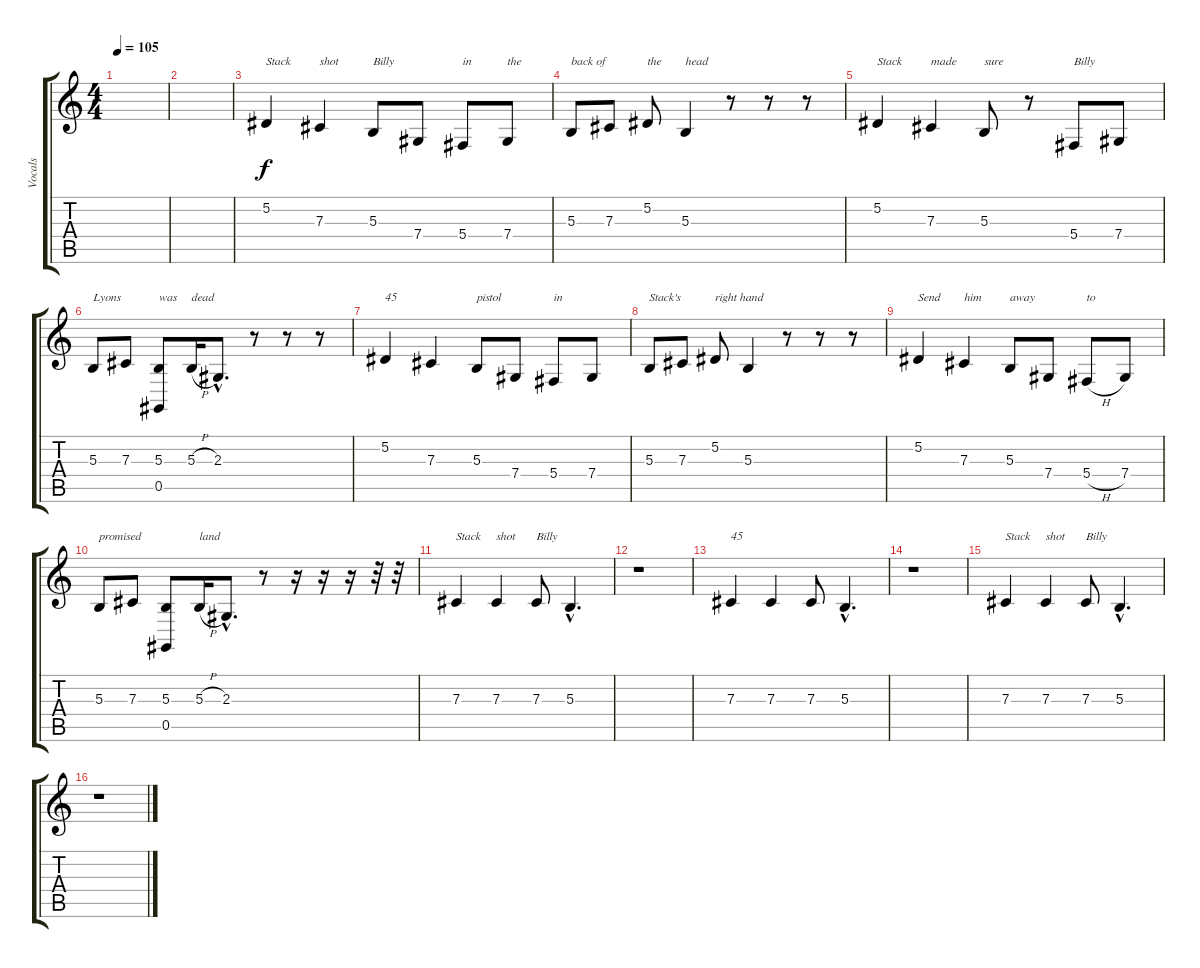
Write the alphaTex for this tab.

\track ("Vocals" "Vocals") {instrument clarinet}
\staff {score tabs}
\tuning (Eb4 Bb3 Gb3 Db3 Ab2 Eb2) {hide}
\ts (4 4)
\tempo 105
\clef g2
\ks c
|
|
5.2.4{txt "Stack"} 7.3.4{txt "shot"} 5.3.8{txt "Billy"} 7.4.8 5.4.8{txt "in"} 7.4.8{txt "the"} |
5.3.8{txt "back of"} 7.3.8 5.2.8{txt "the"} 5.3.4{txt "head"} r.8 r.8 r.8 |
5.2.4{txt "Stack"} 7.3.4{txt "made"} 5.3.8{txt "sure"} r.8 5.4.8{txt "Billy"} 7.4.8 |
5.3.8{txt "Lyons"} 7.3.8 (5.3 0.5).8{txt "was"} 5.3{h}.16{txt "dead"} 2.3{hac}.8{d} r.8 r.8 r.8 |
5.2.4{txt "45"} 7.3.4 5.3.8{txt "pistol"} 7.4.8 5.4.8{txt "in"} 7.4.8 |
5.3.8{txt "Stack's"} 7.3.8 5.2.8{txt "right hand"} 5.3.4 r.8 r.8 r.8 |
5.2.4{txt "Send"} 7.3.4{txt "him"} 5.3.8{txt "away"} 7.4.8 5.4{h}.8{txt "to"} 7.4.8 |
5.3.8{txt "promised"} 7.3.8 (5.3 0.5).8 5.3{h}.16{txt "land"} 2.3{hac}.8{d} r.8 r.16 r.16 r.16 r.32 r.32 |
7.3.4{txt "Stack"} 7.3.4{txt "shot"} 7.3.8{txt "Billy"} 5.3{hac}.4{d} |
r.1 |
7.3.4{txt "45"} 7.3.4 7.3.8 5.3{hac}.4{d} |
r.1 |
7.3.4{txt "Stack"} 7.3.4{txt "shot"} 7.3.8{txt "Billy"} 5.3{hac}.4{d} |
r.1
